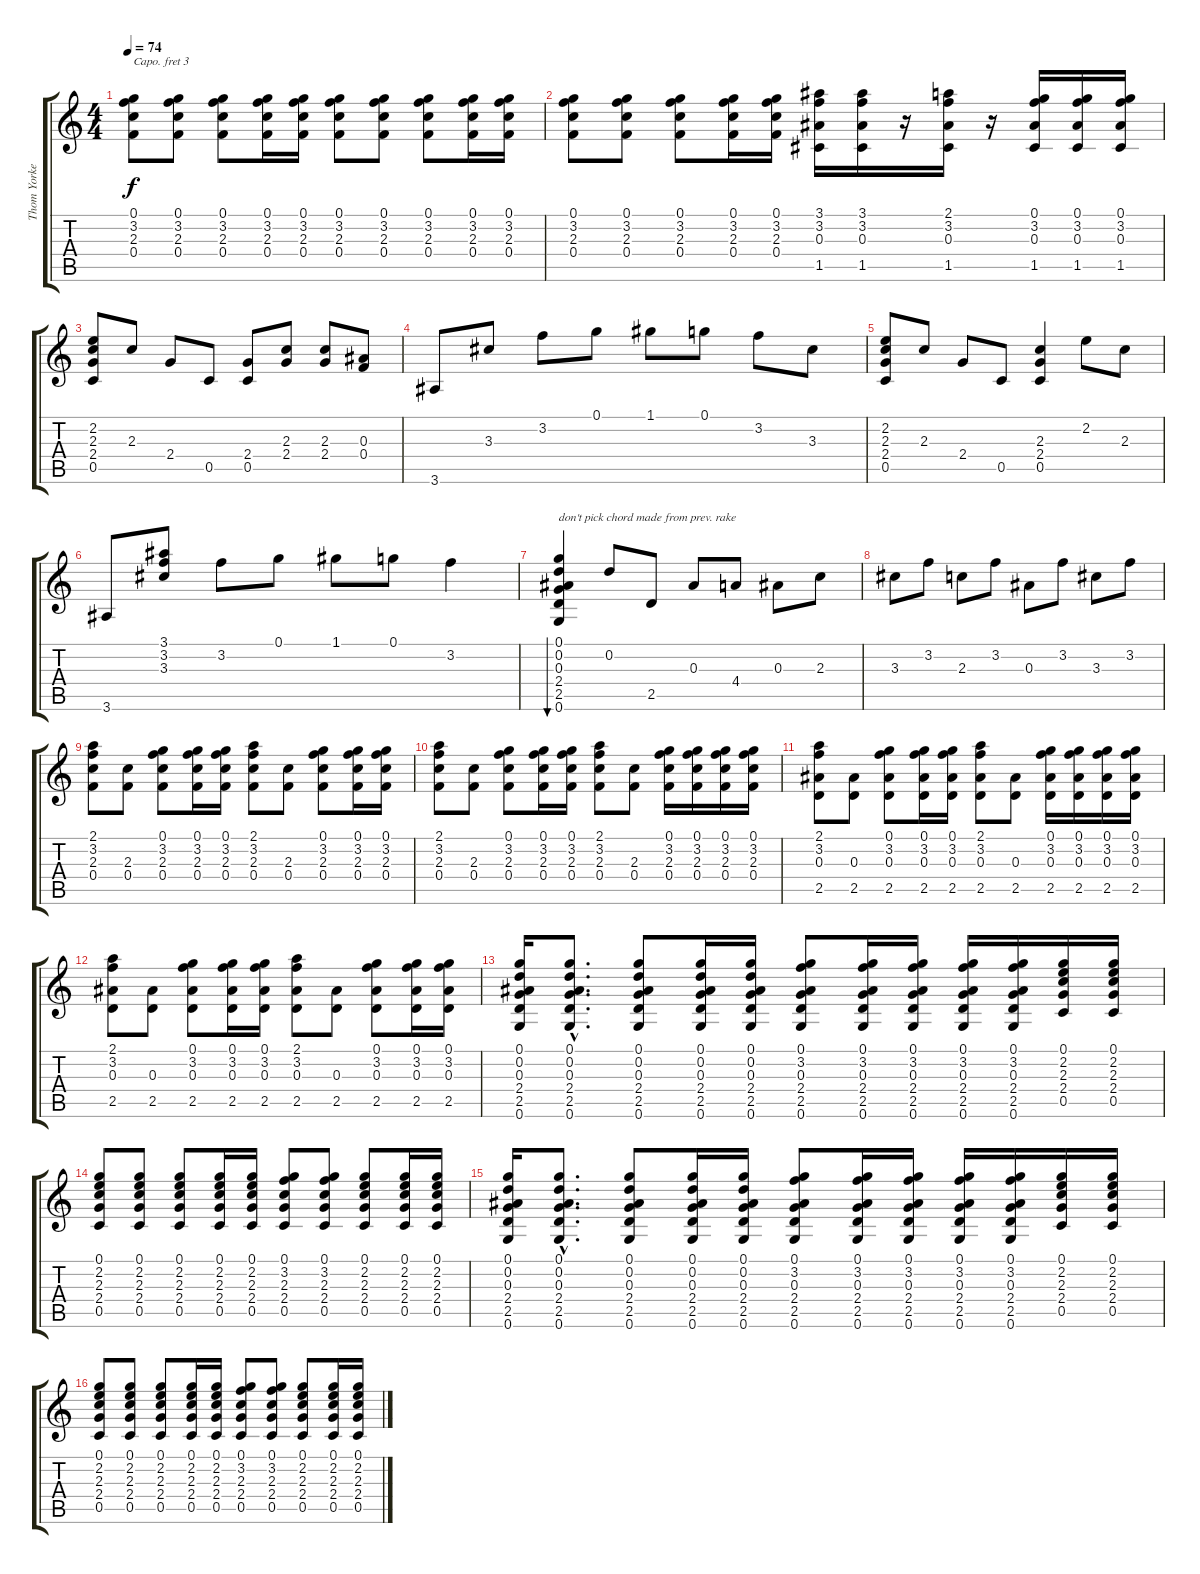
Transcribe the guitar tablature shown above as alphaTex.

\track ("Thom Yorke" "Thom Yorke") {instrument acousticguitarsteel}
\staff {score tabs}
\capo 3
\tuning (E4 B3 G3 D3 A2 E2) {hide}
\ts (4 4)
\tempo 74
\clef g2
\ks c
(0.1 3.2 2.3 0.4).8{dy f} (0.1 3.2 2.3 0.4).8 (0.1 3.2 2.3 0.4).8 (0.1 3.2 2.3 0.4).16 (0.1 3.2 2.3 0.4).16 (0.1 3.2 2.3 0.4).8 (0.1 3.2 2.3 0.4).8 (0.1 3.2 2.3 0.4).8 (0.1 3.2 2.3 0.4).16 (0.1 3.2 2.3 0.4).16 |
(0.1 3.2 2.3 0.4).8 (0.1 3.2 2.3 0.4).8 (0.1 3.2 2.3 0.4).8 (0.1 3.2 2.3 0.4).16 (0.1 3.2 2.3 0.4).16 (3.1 3.2 0.3 1.5).16 (3.1 3.2 0.3 1.5).16 r.16 (2.1 3.2 0.3 1.5).16 r.16 (0.1 3.2 0.3 1.5).16 (0.1 3.2 0.3 1.5).16 (0.1 3.2 0.3 1.5).16 |
(2.2 2.3 2.4 0.5).8 2.3.8 2.4.8 0.5.8 (2.4 0.5).8 (2.3 2.4).8 (2.3 2.4).8 (0.3 0.4).8 |
3.6.8 3.3.8 3.2.8 0.1.8 1.1.8 0.1.8 3.2.8 3.3.8 |
(2.2 2.3 2.4 0.5).8 2.3.8 2.4.8 0.5.8 (2.3 2.4 0.5).4 2.2.8 2.3.8 |
3.6.8 (3.1 3.2 3.3).8 3.2.8 0.1.8 1.1.8 0.1.8 3.2.4 |
(0.1 0.2 0.3 2.4 2.5 0.6).4{bu 120 txt "don't pick chord made from prev. rake"} 0.2.8 2.5.8 0.3.8 4.4.8 0.3.8 2.3.8 |
3.3.8 3.2.8 2.3.8 3.2.8 0.3.8 3.2.8 3.3.8 3.2.8 |
(2.1 3.2 2.3 0.4).8 (2.3 0.4).8 (0.1 3.2 2.3 0.4).8 (0.1 3.2 2.3 0.4).16 (0.1 3.2 2.3 0.4).16 (2.1 3.2 2.3 0.4).8 (2.3 0.4).8 (0.1 3.2 2.3 0.4).8 (0.1 3.2 2.3 0.4).16 (0.1 3.2 2.3 0.4).16 |
(2.1 3.2 2.3 0.4).8 (2.3 0.4).8 (0.1 3.2 2.3 0.4).8 (0.1 3.2 2.3 0.4).16 (0.1 3.2 2.3 0.4).16 (2.1 3.2 2.3 0.4).8 (2.3 0.4).8 (0.1 3.2 2.3 0.4).16 (0.1 3.2 2.3 0.4).16 (0.1 3.2 2.3 0.4).16 (0.1 3.2 2.3 0.4).16 |
(2.1 3.2 0.3 2.5).8 (0.3 2.5).8 (0.1 3.2 0.3 2.5).8 (0.1 3.2 0.3 2.5).16 (0.1 3.2 0.3 2.5).16 (2.1 3.2 0.3 2.5).8 (0.3 2.5).8 (0.1 3.2 0.3 2.5).16 (0.1 3.2 0.3 2.5).16 (0.1 3.2 0.3 2.5).16 (0.1 3.2 0.3 2.5).16 |
(2.1 3.2 0.3 2.5).8 (0.3 2.5).8 (0.1 3.2 0.3 2.5).8 (0.1 3.2 0.3 2.5).16 (0.1 3.2 0.3 2.5).16 (2.1 3.2 0.3 2.5).8 (0.3 2.5).8 (0.1 3.2 0.3 2.5).8 (0.1 3.2 0.3 2.5).16 (0.1 3.2 0.3 2.5).16 |
(0.1 0.2 0.3 2.4 2.5 0.6).16 (0.1{hac} 0.2{hac} 0.3{hac} 2.4{hac} 2.5{hac} 0.6{hac}).8{d} (0.1 0.2 0.3 2.4 2.5 0.6).8 (0.1 0.2 0.3 2.4 2.5 0.6).16 (0.1 0.2 0.3 2.4 2.5 0.6).16 (0.1 3.2 0.3 2.4 2.5 0.6).8 (0.1 3.2 0.3 2.4 2.5 0.6).16 (0.1 3.2 0.3 2.4 2.5 0.6).16 (0.1 3.2 0.3 2.4 2.5 0.6).16 (0.1 3.2 0.3 2.4 2.5 0.6).16 (0.1 2.2 2.3 2.4 0.5).16 (0.1 2.2 2.3 2.4 0.5).16 |
(0.1 2.2 2.3 2.4 0.5).8 (0.1 2.2 2.3 2.4 0.5).8 (0.1 2.2 2.3 2.4 0.5).8 (0.1 2.2 2.3 2.4 0.5).16 (0.1 2.2 2.3 2.4 0.5).16 (0.1 3.2 2.3 2.4 0.5).8 (0.1 3.2 2.3 2.4 0.5).8 (0.1 2.2 2.3 2.4 0.5).8 (0.1 2.2 2.3 2.4 0.5).16 (0.1 2.2 2.3 2.4 0.5).16 |
(0.1 0.2 0.3 2.4 2.5 0.6).16 (0.1{hac} 0.2{hac} 0.3{hac} 2.4{hac} 2.5{hac} 0.6{hac}).8{d} (0.1 0.2 0.3 2.4 2.5 0.6).8 (0.1 0.2 0.3 2.4 2.5 0.6).16 (0.1 0.2 0.3 2.4 2.5 0.6).16 (0.1 3.2 0.3 2.4 2.5 0.6).8 (0.1 3.2 0.3 2.4 2.5 0.6).16 (0.1 3.2 0.3 2.4 2.5 0.6).16 (0.1 3.2 0.3 2.4 2.5 0.6).16 (0.1 3.2 0.3 2.4 2.5 0.6).16 (0.1 2.2 2.3 2.4 0.5).16 (0.1 2.2 2.3 2.4 0.5).16 |
(0.1 2.2 2.3 2.4 0.5).8 (0.1 2.2 2.3 2.4 0.5).8 (0.1 2.2 2.3 2.4 0.5).8 (0.1 2.2 2.3 2.4 0.5).16 (0.1 2.2 2.3 2.4 0.5).16 (0.1 3.2 2.3 2.4 0.5).8 (0.1 3.2 2.3 2.4 0.5).8 (0.1 2.2 2.3 2.4 0.5).8 (0.1 2.2 2.3 2.4 0.5).16 (0.1 2.2 2.3 2.4 0.5).16
